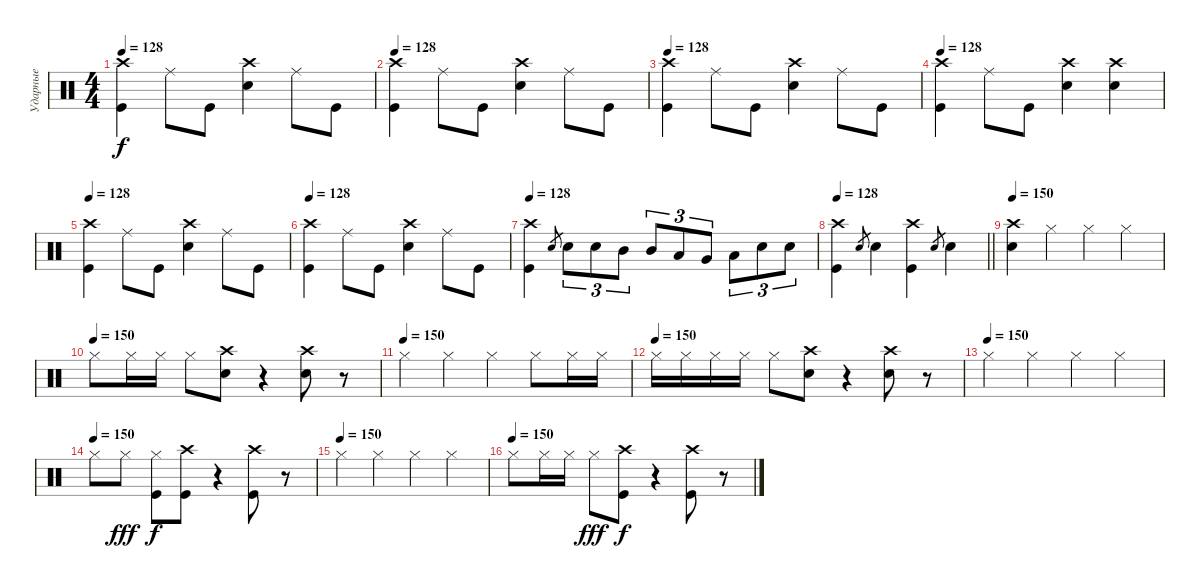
\track ("Ударные" "Ударные") {instrument percussion}
\staff {score}
\articulation defaults
\ts (4 4)
\tempo 128
\clef neutral
\ks c
("Crash high (hit)" "Kick (hit)").4{dy f} "Ride (middle)".8 "Kick (hit)".8 ("Crash high (hit)" "Snare (hit) 2").4 "Ride (middle)".8 "Kick (hit)".8 |
\tempo 128
("Crash high (hit)" "Kick (hit)").4 "Ride (middle)".8 "Kick (hit)".8 ("Crash high (hit)" "Snare (hit) 2").4 "Ride (middle)".8 "Kick (hit)".8 |
\tempo 128
("Crash high (hit)" "Kick (hit)").4 "Ride (middle)".8 "Kick (hit)".8 ("Crash high (hit)" "Snare (hit) 2").4 "Ride (middle)".8 "Kick (hit)".8 |
\tempo 128
("Crash high (hit)" "Kick (hit)").4 "Ride (middle)".8 "Kick (hit)".8 ("Crash high (hit)" "Snare (hit) 2").4 ("Crash high (hit)" "Snare (hit) 2").4 |
\tempo 128
("Crash high (hit)" "Kick (hit)").4 "Ride (middle)".8 "Kick (hit)".8 ("Crash high (hit)" "Snare (hit) 2").4 "Ride (middle)".8 "Kick (hit)".8 |
\tempo 128
("Crash high (hit)" "Kick (hit)").4 "Ride (middle)".8 "Kick (hit)".8 ("Crash high (hit)" "Snare (hit) 2").4 "Ride (middle)".8 "Kick (hit)".8 |
\tempo 128
("Crash high (hit)" "Kick (hit)").4 "Snare (hit) 2".8{gr} "Snare (hit) 2".8{tu (3 2)} "Snare (hit) 2".8{tu (3 2)} "Mid Tom (hit)".8{tu (3 2)} "Mid Tom (hit)".8{tu (3 2)} "Low Tom (hit)".8{tu (3 2)} "Very Low Tom (hit)".8{tu (3 2)} "Low Floor Tom (hit)".8{tu (3 2)} "Snare (hit) 2".8{tu (3 2)} "Snare (hit) 2".8{tu (3 2)} |
\tempo 128
\barLineRight lightlight
("Crash high (hit)" "Kick (hit)").4 "Snare (hit) 2".8{gr} "Snare (hit) 2".4 ("Crash high (hit)" "Kick (hit)").4 "Snare (hit) 2".8{gr} "Snare (hit) 2".4 |
\tempo 150
("Crash high (hit)" "Snare (hit) 2").4 "Hi-Hat (closed)".4 "Hi-Hat (closed)".4 "Hi-Hat (closed)".4 |
\tempo (150)
"Hi-Hat (closed)".8 "Hi-Hat (closed)".16 "Hi-Hat (closed)".16 "Hi-Hat (closed)".8 ("Crash high (hit)" "Snare (hit) 2").8 r.4 ("Crash high (hit)" "Snare (hit) 2").8 r.8 |
\tempo (150)
"Hi-Hat (closed)".4 "Hi-Hat (closed)".4 "Hi-Hat (closed)".4 "Hi-Hat (closed)".8 "Hi-Hat (closed)".16 "Hi-Hat (closed)".16 |
\tempo (150)
"Hi-Hat (closed)".16 "Hi-Hat (closed)".16 "Hi-Hat (closed)".16 "Hi-Hat (closed)".16 "Hi-Hat (closed)".8 ("Crash high (hit)" "Snare (hit) 2").8 r.4 ("Crash high (hit)" "Snare (hit) 2").8 r.8 |
\tempo (150)
"Hi-Hat (closed)".4 "Hi-Hat (closed)".4 "Hi-Hat (closed)".4 "Hi-Hat (closed)".4 |
\tempo (150)
"Hi-Hat (closed)".8 "Hi-Hat (closed)".8{dy fff} ("Hi-Hat (closed)" "Kick (hit)").8{dy f} ("Crash high (hit)" "Kick (hit)").8 r.4 ("Crash high (hit)" "Kick (hit)").8 r.8 |
\tempo (150)
"Hi-Hat (closed)".4 "Hi-Hat (closed)".4 "Hi-Hat (closed)".4 "Hi-Hat (closed)".4 |
\tempo (150)
"Hi-Hat (closed)".8 "Hi-Hat (closed)".16 "Hi-Hat (closed)".16 "Hi-Hat (closed)".8{dy fff} ("Crash high (hit)" "Kick (hit)").8{dy f} r.4 ("Crash high (hit)" "Kick (hit)").8 r.8
